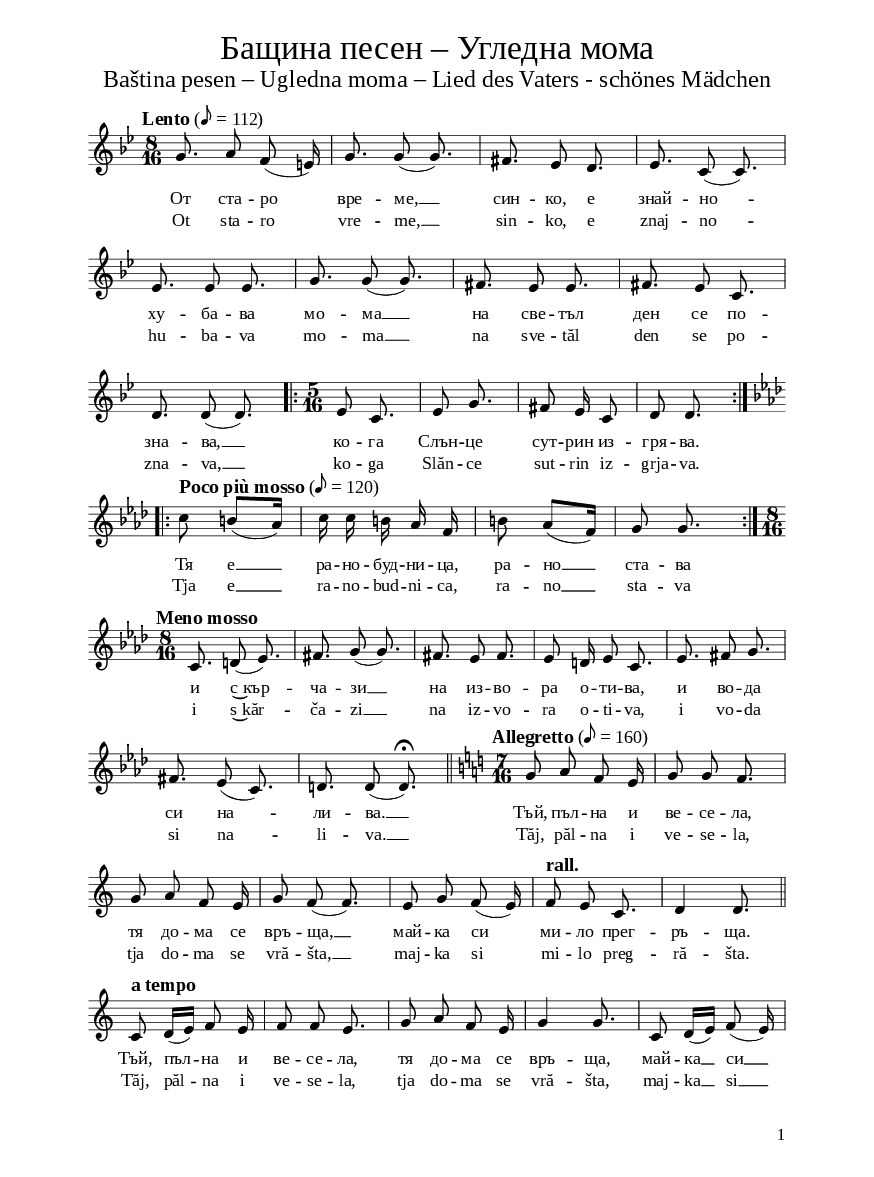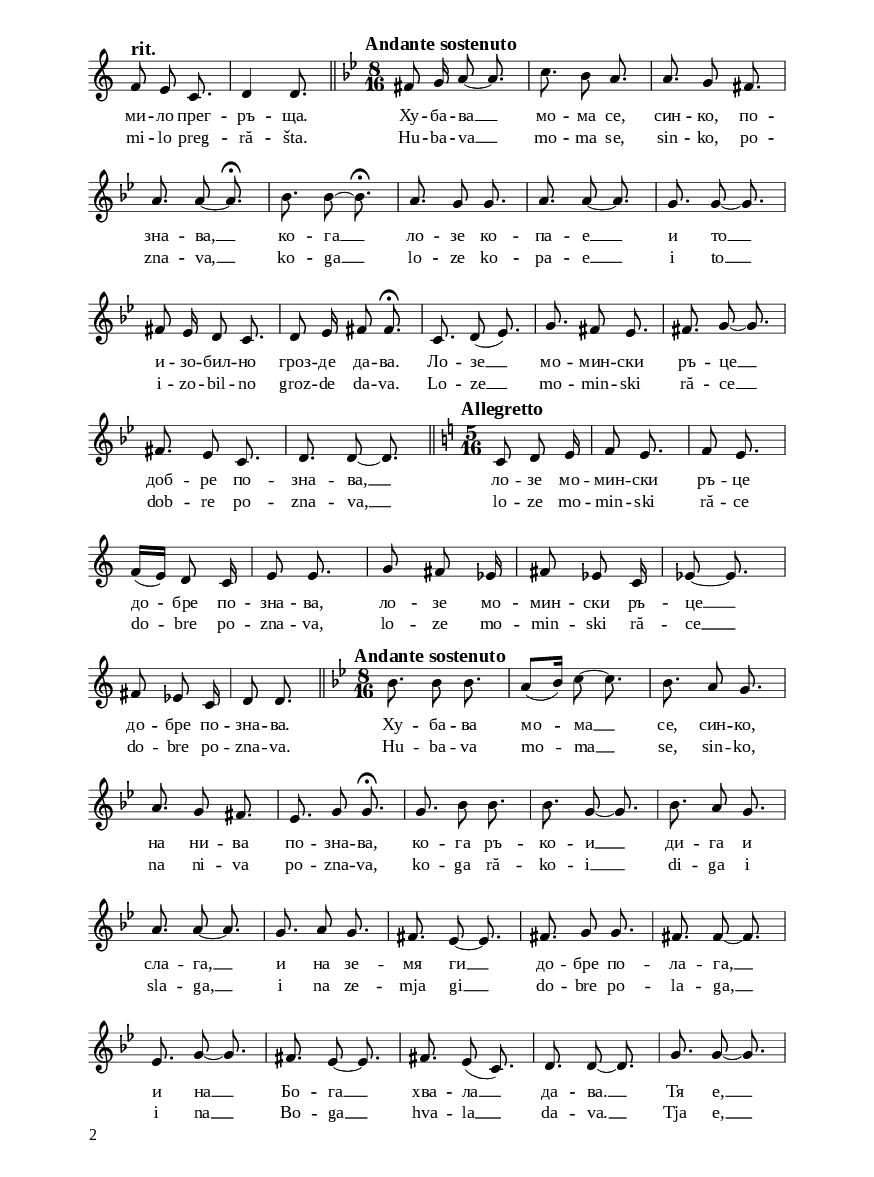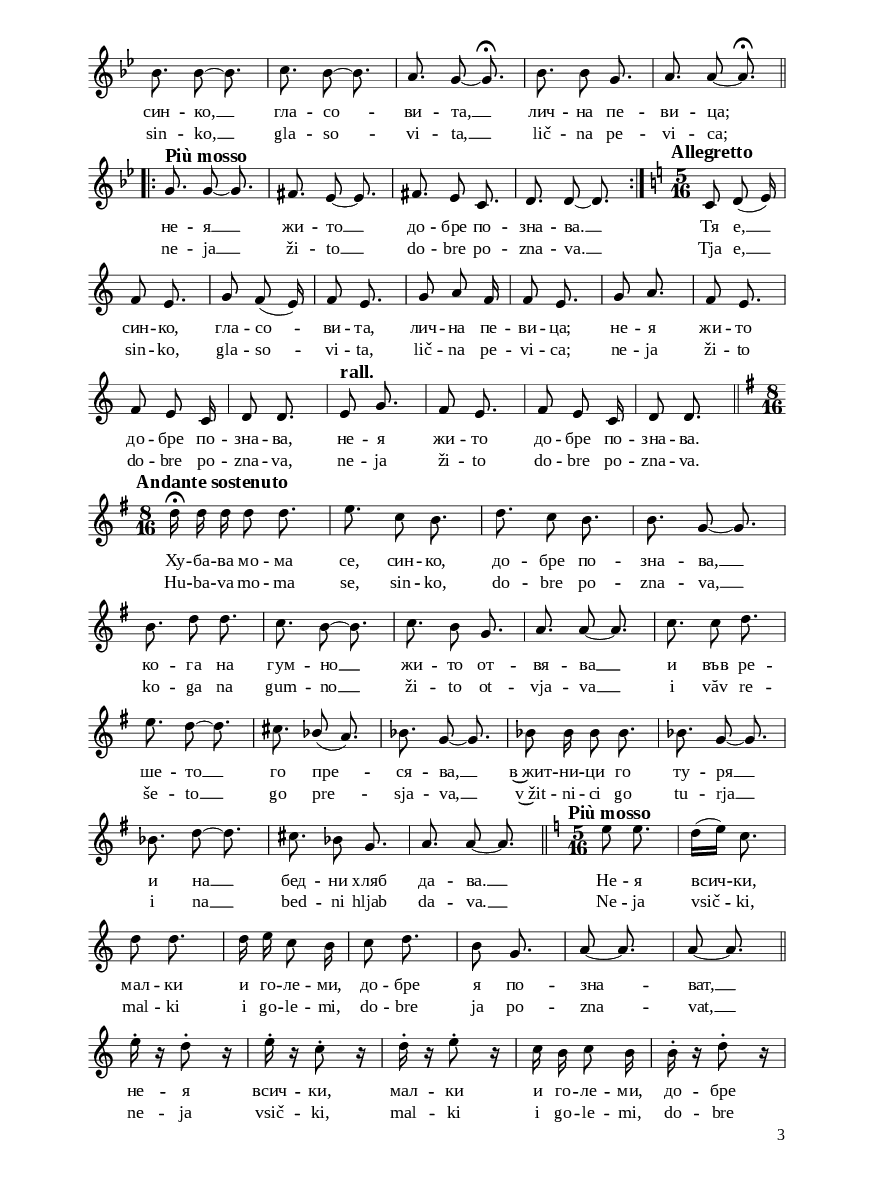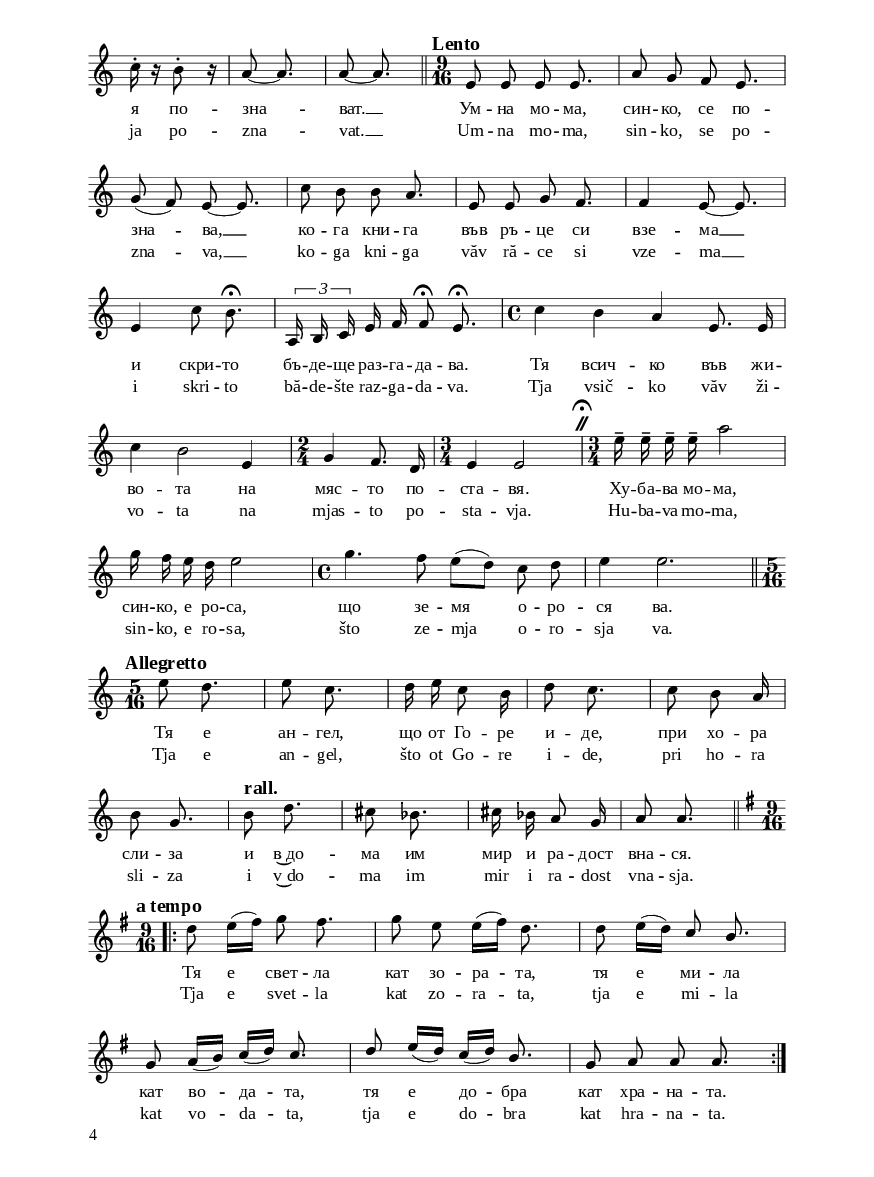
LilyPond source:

\version "2.24.4"

% include paper part and global functions
\include "include/globals.ily"

\bookpart {
  \label #'ref138
  \tocItem \markup "Бащина песен – Угледна мома – Baština pesen – Ugledna moma"
  \paper {
    print-all-headers = ##t
    print-page-number = ##t
    print-first-page-number = ##t

    % put page numbers on the bottom
    oddHeaderMarkup = \markup ""
    evenHeaderMarkup = \markup ""
    oddFooterMarkup = \markup
    \fill-line {
      ""
      \if \should-print-page-number \fromproperty #'page:page-number-string
    }
    evenFooterMarkup = \markup
    \fill-line {
      \if \should-print-page-number \fromproperty #'page:page-number-string
      ""
    }

    left-margin = 1.5\cm
    right-margin = 1.5\cm
    top-margin = 1.2\cm
    bottom-margin = 1.0\cm
    ragged-bottom = ##t % do not spread the staves to fill the whole vertical space

    % change distance between staves
    system-system-spacing =
    #'((basic-distance . 17)
       (minimum-distance . 8)
       (padding . 1)
       (stretchability . 12))
  }

  \header {
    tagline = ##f
  }
  \score {
    \include "include/score-layout.ily"

    \new Voice  \relative c' {
      \clef treble
      \key g \minor
      \time 8/16
      \tempoFunc "Lento" 8 "112"
      \autoBeamOff
      g'8. a8 f(e16) |
      g8. g8(g8.) |
      fis8. ees8 d8. |
      ees8. c8(c8.) | \break

      ees8. ees8 ees8. |
      g8. g8(g8.)  |
      fis8. ees8 ees8.  |
      fis8. ees8 c8.  | \break

      d8. d8(d8.)  |
      \bar ".|:" \time 5/16 ees8 c8.  |
      ees8 g8. |
      fis8 ees16 c8  |
      d8 d8. | \bar ":|.:" \break

      \tempoFunc "Poco più mosso" 8 "120"
      \key f \minor
      c'8 b8[(aes16)] |  |
      c16 c b aes f |  |
      b8 aes([f16])  |
      g8 g8. | \bar ":|."

      \time 8/16 \break
      \tempo "Meno mosso" c,8. d8(ees8.) |
      fis8. g8 (g8.) |
      fis8. ees8 fis8. |
      ees8 d16 ees8 c8. |
      ees8. fis8 g8. | \break

      fis8.ees8(c8.) |
      d8. d8(d8.\fermata) | \bar "||"
      \time 7/16
      \key c \major
      \tempoFunc "Allegretto" 8 "160"
      g8 a f e16 |
      g8 g f8. | \break

      g8 a f e16 |
      g8 f(f8.) |
      e8 g f(e16) |
      \tempo "rall." f8 e c8. |
      d4 d8. | \bar "||" \break

      \tempo "a tempo"
      c8 d16[(e)] f8 e16 |
      f8 f e8. |
      g8 a f e16 |
      g4 g8. |
      c,8 d16[(e)] f8(e16) | \break

      \tempo "rit."
      f8 e c8. |
      d4 d8. | \bar "||"
      \key g \minor
      \time 8/16
      \tempo "Andante sostenuto"
      fis8 g16 a8~ a8. |
      c8. bes8 a8. |
      a8. g8 fis8. | \break

      a8. a8~ a8.\fermata |
      bes8. bes8~ bes8.\fermata |
      a8. g8 g8. |
      a8. a8~ a8. |
      g8. g8~ g8. | \break

      fis8 ees16 d8 c8. |
      d8 ees16 fis8 fis8.\fermata |
      c8. d8(ees8.) |
      g8. fis8 ees8. |
      fis8. g8~ g8. | \break

      fis8. ees8 c8. |
      d8. d8~ d8. | \bar "||"
      \key c \major
      \time 5/16
      \tempo "Allegretto"
      c8 d e 16 |
      f8 e8. |
      f8 e8. | \break

      f16[(e)] d8 c16 |
      e8 e8.|
      g8 fis ees16 |
      fis8 ees8 c16 |
      ees8~ ees8. | \break

      fis8 ees8 c16 |
      d8 d8. | \bar "||"
      \key g \minor
      \time 8/16
      \tempo "Andante sostenuto"
      bes'8. bes8 bes8. |
      a8[(bes16)] c8~ c8. |
      bes8. a8 g8. | \break
      a8. g8 fis8. |
      ees8. g8 g8.\fermata |
      g8. bes8 bes8. |
      bes8. g8~ g8. |
      bes8. a8 g8. | \break

      a8. a8~ a8. |
      g8. a8 g8. |
      fis8. ees8~ ees8. |
      fis8. g8 g8. |
      fis8. fis8~ fis8. | \break

      ees8. g8~ g8. |
      fis8. ees8~ ees8. |
      fis8. ees8(c8.) |
      d8. d8~ d8. |
      g8. g8~ g8. | \break

      bes8. bes8~ bes8. |
      c8. bes8~ bes8. |
      a8. g8~ g8.\fermata |
      bes8. bes8 g8. |
      a8. a8~ a8.\fermata | \break

      \bar ".|:-||"  \tempo "Più mosso"
      g8. g8~ g8. |
      fis8. ees8~ ees8. |
      fis8. ees8 c8. |
      d8. d8~ d8. | \bar ":|."

      \key c \major
      \time 5/16
      \tempo "Allegretto"
      c8 d(e16) | \break

      f8 e8. |
      g8 f8(e16) |
      f8 e8. |
      g8 a f16 |
      f8 e8. |
      g8 a8. |
      f8 e8. | \break

      f8 e c16 |
      d8 d8. |
      \tempo "rall."
      e8 g8. |
      f8 e8. |
      f8 e c16 |
      d8 d8. | \bar "||"
      \time 8/16
      \key g \major
      \break

      \tempo "Andante sostenuto"
      d'16\fermata d d d8 d8. |
      e8. c8 b8. |
      d8. c8 b8. |
      b8. g8~ g8. \break

      b8. d8 d8. |
      c8. b8~ b8. |
      c8. b8 g8. |
      a8. a8~ a8. |
      c8. c8 d8. | \break

      e8. d8~ d8. |
      cis8. \stemUp bes8(a8.) \stemNeutral |
      bes8. g8~ g8. |
      bes8 bes16 bes8 bes8. |
      bes8. g8~ g8. | \break
      bes8. d8~ d8. |
      cis8. bes8 g8. |
      a8. a8~ a8. |  \bar "||"
      \key c \major
      \time 5/16
      \tempo "Più mosso" e'8 e8. |
      d16[(e)] c8. | \break
      d8 d8. |
      d16 e c8  b16 |
      c8 d8. |
      b8 g8. |
      a8~ a8. |
      a8~ a8. | \bar "||" \break

      e'16\staccato r16 d8\staccato r16 |
      e16\staccato r16 c8\staccato r16 |
      d16\staccato r16 e8\staccato r16 |
      c16 b c8 b16 |
      b16\staccato r16 d8\staccato r16 | \break

      c16\staccato r16 b8\staccato r16 |
      a8~ a8. |
      a8~ a8. |  \bar "||"
      \key a \minor
      \time 9/16
      \tempo "Lento" e8 e e e8. |
      a8 g f e8. | \break

      g8(f) e8~ e8. |
      c'8 b b a8. |
      e8 e g f8. |
      f4 e8~ e8. | \break

      e4 c'8 b8.\fermata |
      \tuplet 3/2 { a,16 b c } e f f8\fermata e8.\fermata |
      \time 4/4 c'4 b a e8. e16  \break |

      c'4 b2 e,4 |
      \time 2/4 g4 f8. d16 |
      \time 3/4 e4   e2 \mark\markup{ \column { \hspace #0 \center-align \normalsize \musicglyph #"scripts.ufermata"  \center-align \normalsize \musicglyph #"scripts.caesura.straight" }}
      |
      \bar "|"
      \time 3/4  | % 149

      e'16 --e16 --e16 --
      e16 --a2   \break | % 151
      g16 f16 e16 d16
      e2 | % 152

      \time 4/4  | % 152
      g4.f8 e8 ( [d8 ] )
      c8 d8  | % 153
      e4 e2. \bar "||" \break
      \tempo "Allegretto"
      \time 5/16  | % 154
      e8 d8. | % 155
      e8 c8. | % 156
      d16 e16  c8 b16 |% 158
      d8 c8. | c8 b8 a16 | \break
      b8  g8. |
      \tempo"rall."b8 d8. | % 161
      cis8 bes8. | % 162
      cis16 bes16  a8  g16 | % 163
      a8  a8. \bar "||"

      \break \repeat volta 1 {
        | % 164
        \bar ".|:-||"  \key g \major \time 9/16 | % 164
        \tempo"a tempo" d8 e16 ( [
        fis16 ) ] g8 fis8. | % 165
        g8 e8 e16 ( [ \stemDown
        fis16 ) ]d8. | % 166
        d8 e16 ( [d16 ) ] \stemUp
        c8 b8. \break | % 167
        g8 a16 ( [  b16 ) ]c16 (
        [d16 ) ]c8. | % 168
        d8 e16 ( [d16 ) ] \stemUp
        c16 ( [d16 ) ]b8. | % 169
        g8  a8  a8  a8. \bar ":|."
      }


    }

    \addlyrics {
      От ста -- ро вре -- ме, __ син -- ко, е знай -- но --
      ху -- ба -- ва мо -- ма __ на све -- тъл ден се по --
      зна -- ва, __ ко -- га Слън -- це сут -- рин из -- гря -- ва.
      Тя е __ ра -- но -- буд -- ни -- ца, ра -- но __ ста -- ва
      и с~кър -- ча -- зи __ на из -- во -- ра о -- ти -- ва, и во -- да
      си на -- ли -- ва. __ Тъй, пъл -- на и ве -- се -- ла,
      тя до -- ма се връ -- ща, __ май -- ка си ми -- ло прег -- ръ -- ща.
      Тъй, пъл -- на и ве -- се -- ла,  тя до -- ма се връ -- ща, май -- ка __ си __
      ми -- ло прег -- ръ -- ща. Ху -- ба -- ва __ мо -- ма се, син -- ко, по --
      зна -- ва, __ ко -- га __ ло -- зе ко -- па -- е __ и то __
      и -- зо -- бил -- но гроз -- де да -- ва. Ло -- зе __ мо -- мин -- ски ръ -- це __
      доб -- ре по -- зна -- ва, __ ло -- зе мо -- мин -- ски ръ -- це
      до -- бре по -- зна -- ва, ло -- зе мо -- мин -- ски ръ -- це __
      до -- бре по -- зна -- ва. Ху -- ба -- ва мо -- ма __ се, син -- ко,
      на ни -- ва по -- зна -- ва, ко -- га ръ -- ко -- и __ ди -- га и
      сла -- га, __ и на  зе -- мя ги __ до -- бре по -- ла -- га, __
      и на __ Бо -- га __  хва -- ла __ да -- ва. __ Тя е, __
      син -- ко, __ гла -- со -- ви -- та, __  лич -- на пе -- ви -- ца;
      не -- я __ жи -- то __ до -- бре по -- зна -- ва. __ Тя е, __
      син -- ко, гла -- со -- ви -- та, лич -- на пе -- ви -- ца; не -- я жи -- то
      до -- бре по -- зна -- ва, не -- я жи -- то до -- бре по -- зна -- ва.
      Ху -- ба -- ва мо -- ма се, син -- ко, до -- бре по -- зна -- ва, __
      ко -- га на гум -- но __  жи -- то от -- вя -- ва __ и във ре --
      ше -- то __ го пре -- ся -- ва, __ в~жит -- ни -- ци го ту -- ря __
      и на __  бед -- ни хляб да -- ва. __ Не -- я всич -- ки,
      мал -- ки и го -- ле -- ми, до -- бре я по -- зна -- ват, __
      не -- я всич -- ки, мал -- ки и го -- ле -- ми, до -- бре
      я по -- зна -- ват. __ Ум -- на мо -- ма, син -- ко, се по --
      зна -- ва, __ ко -- га кни -- га във ръ -- це си взе -- ма __
      и скри -- то бъ -- де -- ще раз -- га -- да -- ва. Тя всич -- ко във жи --
      во -- та на мяс -- то по -- ста -- вя. Ху -- ба -- ва мо -- ма,
      син -- ко, е ро -- са, що зе -- мя о -- ро -- ся ва.
      Тя е ан -- гел, що от Го -- ре и -- де, при хо -- ра
      сли -- за  и в~до -- ма им мир и ра -- дост вна -- ся.
      Тя е свет -- ла кат зо -- ра -- та, тя е ми -- ла
      кат во -- да -- та, тя е до -- бра кат хра -- на -- та.
    }


    \addlyrics {
      Ot sta -- ro vre -- me, __ sin -- ko, e znaj -- no --
      hu -- ba -- va mo -- ma __ na sve -- tăl den se po --
      zna -- va, __ ko -- ga Slăn -- ce sut -- rin iz -- grja -- va.
      Tja e __ ra -- no -- bud -- ni -- ca, ra -- no __ sta -- va
      i s~kăr -- ča -- zi __ na iz -- vo -- ra o -- ti -- va, i vo -- da
      si na -- li -- va. __ Tăj, păl -- na i ve -- se -- la,
      tja do -- ma se vră -- šta, __ maj -- ka si mi -- lo preg -- ră -- šta.
      Tăj, păl -- na i ve -- se -- la,  tja do -- ma se vră -- šta, maj -- ka __ si __
      mi -- lo preg -- ră -- šta. Hu -- ba -- va __ mo -- ma se, sin -- ko, po --
      zna -- va, __ ko -- ga __ lo -- ze ko -- pa -- e __ i to __
      i -- zo -- bil -- no groz -- de da -- va. Lo -- ze __ mo -- min -- ski ră -- ce __
      dob -- re po -- zna -- va, __ lo -- ze mo -- min -- ski ră -- ce
      do -- bre po -- zna -- va, lo -- ze mo -- min -- ski ră -- ce __
      do -- bre po -- zna -- va. Hu -- ba -- va mo -- ma __ se, sin -- ko,
      na ni -- va po -- zna -- va, ko -- ga ră -- ko -- i __ di -- ga i
      sla -- ga, __ i na  ze -- mja gi __ do -- bre po -- la -- ga, __
      i na __ Bo -- ga __  hva -- la __ da -- va. __ Tja e, __
      sin -- ko, __ gla -- so -- vi -- ta, __  lič -- na pe -- vi -- ca;
      ne -- ja __ ži -- to __ do -- bre po -- zna -- va. __ Tja e, __
      sin -- ko, gla -- so -- vi -- ta, lič -- na pe -- vi -- ca; ne -- ja ži -- to
      do -- bre po -- zna -- va, ne -- ja ži -- to do -- bre po -- zna -- va.
      Hu -- ba -- va mo -- ma se, sin -- ko, do -- bre po -- zna -- va, __
      ko -- ga na gum -- no __  ži -- to ot -- vja -- va __ i văv re --
      še -- to __ go pre -- sja -- va, __ v~žit -- ni -- ci go tu -- rja __
      i na __  bed -- ni hljab da -- va. __ Ne -- ja vsič -- ki,
      mal -- ki i go -- le -- mi, do -- bre ja po -- zna -- vat, __
      ne -- ja vsič -- ki, mal -- ki i go -- le -- mi, do -- bre
      ja po -- zna -- vat. __ Um -- na mo -- ma, sin -- ko, se po --
      zna -- va, __ ko -- ga kni -- ga văv ră -- ce si vze -- ma __
      i skri -- to bă -- de -- šte raz -- ga -- da -- va. Tja vsič -- ko văv ži --
      vo -- ta na mjas -- to po -- sta -- vja. Hu -- ba -- va mo -- ma,
      sin -- ko, e ro -- sa, što ze -- mja o -- ro -- sja va.
      Tja e an -- gel, što ot Go -- re i -- de, pri ho -- ra
      sli -- za  i v~do -- ma im mir i ra -- dost vna -- sja.
      Tja e svet -- la kat zo -- ra -- ta, tja e mi -- la
      kat vo -- da -- ta, tja e do -- bra kat hra -- na -- ta.
    }
    \header {
      title = \titleFunc "Бащина песен – Угледна мома" "Baština pesen – Ugledna moma – Lied des Vaters - schönes Mädchen"
    }

    \midi{}

  } % score


  \pageBreak

  % include foreign translation(s) of the song
  \version "2.24.4"

\markup \fill-line { \fontsize #deTitleFontSize "Das Lied des Vaters – schönes Mädchen" }

\markup \null
\markup \null
\markup \abs-fontsize #10 {
  \hspace #15
  \override #`(baseline-skip . ,deCoupletBaselineSkip)

  \column {

  \line { " "Seit alten Zeiten, mein Sohn, ist bekannt,  }

  \line { " "dass ein schönes Mädchen am hellen Tag erkannt wird,  }

  \line { " "wenn die Sonne morgens aufgeht,  }

  \line { " "wenn die Sonne morgens aufgeht.  }
   \vspace #0.5

  \line { " "Es ist frühaufstehend; es steht früh auf,   }
  
  \line { " "es ist frühaufstehend; es steht früh auf   }

  \line { " "und geht mit den Krügen zur Quelle,  und schöpft Wasser.  }

  \line { " "So, erfüllt und fröhlich,  geht es nach Hause  }

  \line { " "und umarmt liebevoll seine Mutter.  }
   \vspace #0.5

  \line { " "Ein schönes Mädchen, mein Sohn, }
          
  \line { " "erkennt man dann, wenn es den Weinberg umgräbt,  }

  \line { " "und er reichlich Trauben trägt.  }

  \line { " "Der Weinberg kennt gut die Hände des Mädchens.  }

  \vspace #0.5

  \line { " "Ein schönes Mädchen, mein Sohn, }
          
  \line { " " erkennt man auf dem Feld  }

  \line { " "wenn es die Garben hebt und hinstellt,  }

  \line { " "sie gut auf die Erde hinlegt  und Gott lobpreist.  }
   \vspace #0.5

  \line { " "Es ist, mein Sohn, stimmgewaltig,  }

  \line { " "eine schöne Sängerin; }
  
  \line { " "der Weizen kennt es gut,}

   
  \line { " "der Weizen kennt es gut.  }

   \line { " "Es ist, mein Sohn, stimmgewaltig,  }

  \line { " "eine schöne Sängerin;  }

  \line { " "der Weizen kennt es gut,  }

  \line { " "der Weizen kennt es gut.  }
  
  \vspace #0.5

  \line { " "Das schöne Mädchen, mein Sohn, erkennt man gut, }
  \line { " "wenn es in der Tenne den Weizen drischt,  }
  \line { " "ihn durchsiebt, ihn in den Speicher bringt   }

  \line { " "und den Armen Brot gibt.  }

  \line { " "Kleine und Große kennen es gut.  }
  \vspace #0.5

  \line { " "Ein kluges Mädchen, mein Sohn, erkennt man,  }

  \line { " "wenn es ein Buch in die Hände nimmt   }

  \line { " "und die verborgene Zukunft enträtselt.  }

  \line { " "Es stellt alles an seinen Platz.  }

  \line { " "Ein schönes Mädchen, mein Sohn, ist der Tau,  }

  \line { " "der den Boden benetzt.  }
  
   \vspace #0.5

  \line { " "Es ist ein Engel, der von oben kommt,  }

  \line { " "zu den Menschen herabsteigt,  }

  \line { " "und Frieden und Freude in ihr Zuhause bringt.  }

  \line { " "Es ist hell wie die Morgenröte,  es ist sanft wie das Wasser,  }

  \line { " "es ist gut wie das Essen.  }

  }
}



} % bookpart
